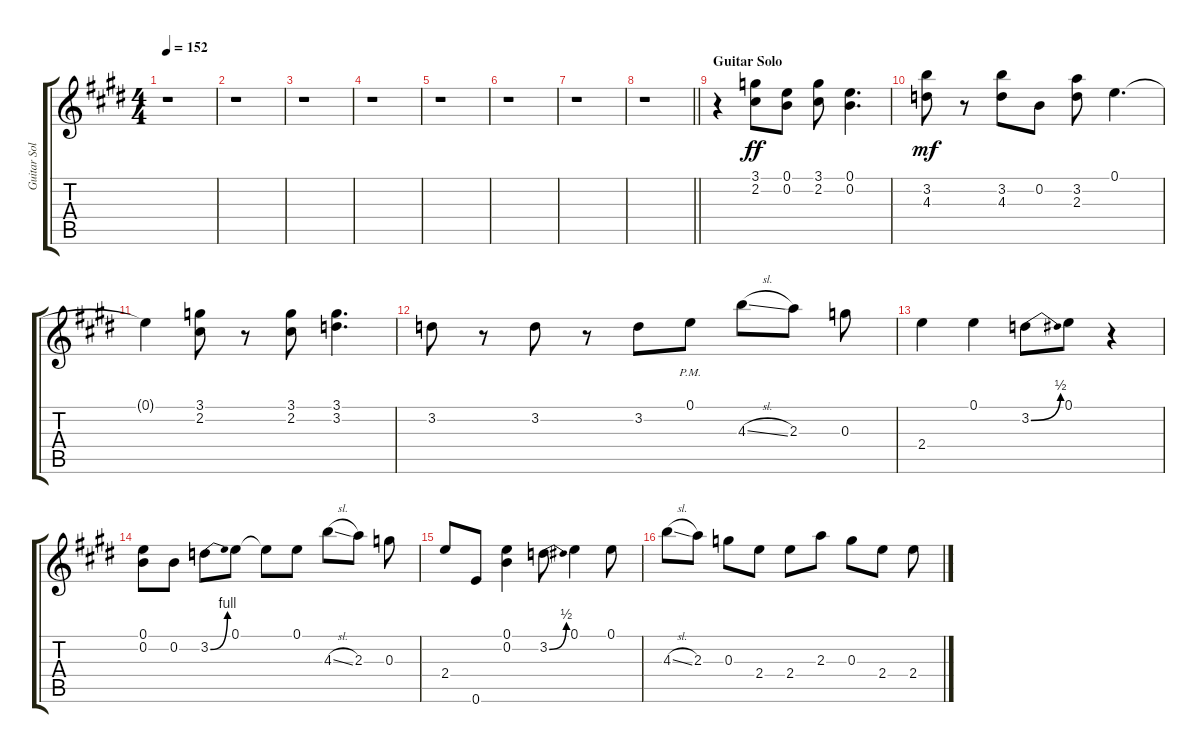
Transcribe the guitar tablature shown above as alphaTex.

\track ("Guitar Solo" "Guitar Sol") {instrument overdrivenguitar}
\staff {score tabs}
\tuning (E4 B3 G4 D4 A3 E3) {hide}
\ts (4 4)
\tempo 152
\clef g2
\ks e
r.1{dy ff instrument overdrivenguitar} |
r.1 |
r.1 |
\ks c#minor
r.1 |
r.1 |
r.1 |
\ks e
r.1 |
\barLineRight lightlight
\ks c#minor
r.1 |
\section ("" "Guitar Solo")
r.4 (3.1 2.2).8 (0.1 0.2).8 (3.1 2.2).8 (0.1 0.2).4{d} |
\ks e
(3.2 4.3).8{dy mf} r.8 (3.2 4.3).8 0.2.8 (3.2 2.3).8 0.1.4{d} |
\ks c#minor
0.1{t}.4 (3.1 2.2).8 r.8 (3.1 2.2).8 (3.1 3.2).4{d} |
3.2.8 r.8 3.2.8 r.8 3.2.8 0.1{pm}.8 4.3{sl}.8 2.3.8 0.3.8 |
\ks e
2.4.4 0.1.4 3.2{be (bend 0 0 60 2)}.8 0.1.8 r.4 |
\ks c#minor
(0.1 0.2).8 0.2.8 3.2{be (bend 0 0 60 4)}.8 0.1.8 0.1{t}.8 0.1.8 4.3{sl}.8 2.3.8 0.3.8 |
2.4.8 0.6.8 (0.1 0.2).4 3.2{be (bend 0 0 60 2)}.8 0.1.4 0.1.8 |
\ks e
4.3{sl}.8 2.3.8 0.3.8 2.4.8 2.4.8 2.3.8 0.3.8 2.4.8 2.4.8
